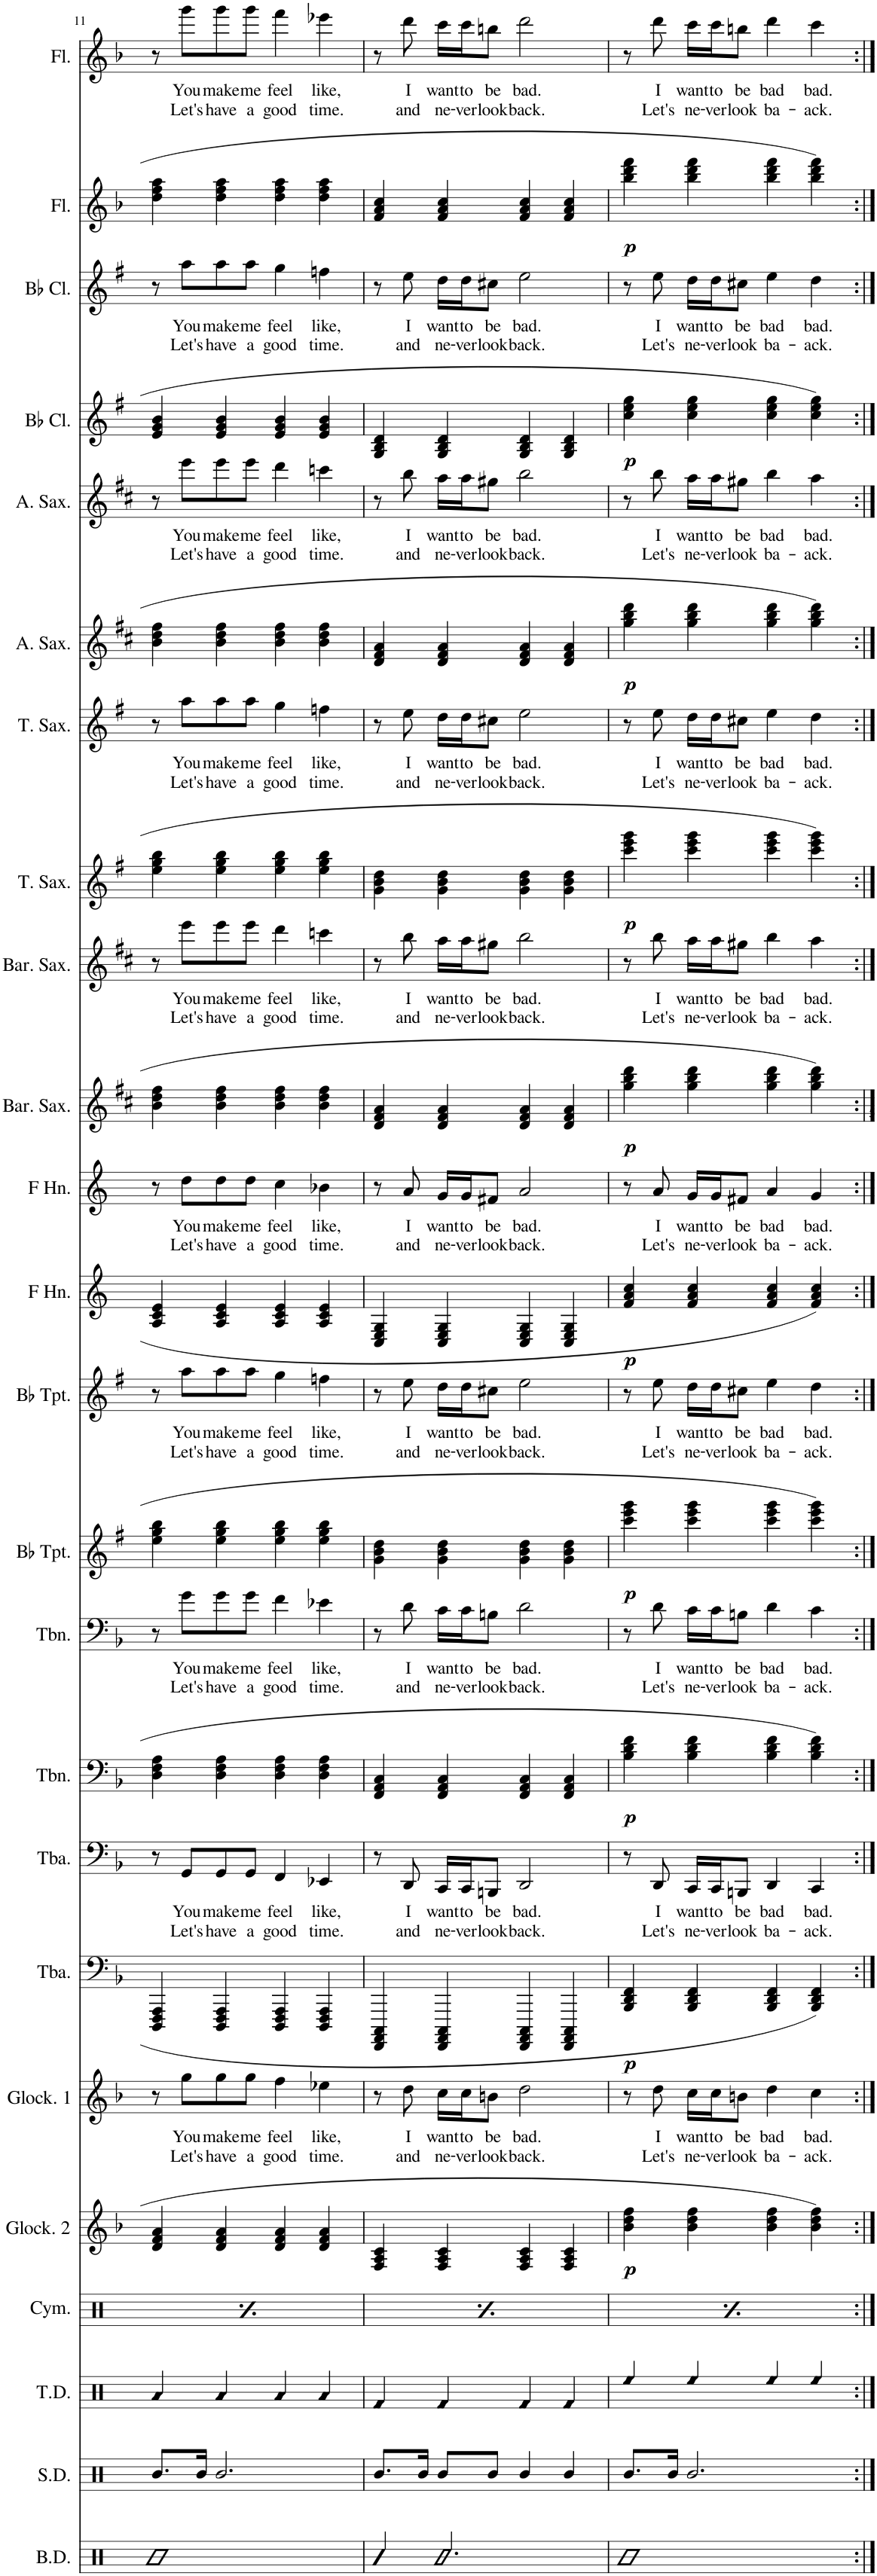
**kern	**kern	**kern	**kern	**kern	**dynam	**kern	**text	**text	**kern	**dynam	**kern	**text	**text	**kern	**dynam	**kern	**text	**text	**kern	**dynam	**kern	**text	**text	**kern	**dynam	**kern	**text	**text	**kern	**dynam	**kern	**text	**text	**kern	**dynam	**kern	**text	**text	**kern	**dynam	**kern	**text	**text	**kern	**dynam	**kern	**text	**text	**kern	**dynam	**kern	**text	**text
*part24	*part23	*part22	*part21	*part20	*part20	*part19	*part19	*part19	*part18	*part18	*part17	*part17	*part17	*part16	*part16	*part15	*part15	*part15	*part14	*part14	*part13	*part13	*part13	*part12	*part12	*part11	*part11	*part11	*part10	*part10	*part9	*part9	*part9	*part8	*part8	*part7	*part7	*part7	*part6	*part6	*part5	*part5	*part5	*part4	*part4	*part3	*part3	*part3	*part2	*part2	*part1	*part1	*part1
*staff24	*staff23	*staff22	*staff21	*staff20	*staff20	*staff19	*staff19	*staff19	*staff18	*staff18	*staff17	*staff17	*staff17	*staff16	*staff16	*staff15	*staff15	*staff15	*staff14	*staff14	*staff13	*staff13	*staff13	*staff12	*staff12	*staff11	*staff11	*staff11	*staff10	*staff10	*staff9	*staff9	*staff9	*staff8	*staff8	*staff7	*staff7	*staff7	*staff6	*staff6	*staff5	*staff5	*staff5	*staff4	*staff4	*staff3	*staff3	*staff3	*staff2	*staff2	*staff1	*staff1	*staff1
*I"Bass Drums	*I"Snare Drum	*I"Tenor Drums	*I"Cymbals	*I"Glockenspiel 2	*	*I"Glockenspiel 1	*	*	*I"Tuba	*	*I"Tuba	*	*	*I"Trombone	*	*I"Trombone	*	*	*I"Bb Trumpet	*	*I"Bb Trumpet	*	*	*I"Horn in F	*	*I"Horn in F	*	*	*I"Baritone Saxophone	*	*I"Baritone Saxophone	*	*	*I"Tenor Saxophone	*	*I"Tenor Saxophone	*	*	*I"Alto Saxophone	*	*I"Alto Saxophone	*	*	*I"Bb Clarinet	*	*I"Bb Clarinet	*	*	*I"Flute	*	*I"Flute	*	*
*I'B.D.	*I'S.D.	*I'T.D.	*I'Cym.	*I'Glock. 2	*	*I'Glock. 1	*	*	*I'Tba.	*	*I'Tba.	*	*	*I'Tbn.	*	*I'Tbn.	*	*	*I'Bb Tpt.	*	*I'Bb Tpt.	*	*	*	*	*	*	*	*I'Bar. Sax.	*	*I'Bar. Sax.	*	*	*I'T. Sax.	*	*I'T. Sax.	*	*	*I'A. Sax.	*	*I'A. Sax.	*	*	*I'Bb Cl.	*	*I'Bb Cl.	*	*	*I'Fl.	*	*I'Fl.	*	*
!!LO:PB:g=z
*clefX	*clefX	*clefX	*clefX	*clefG2	*	*clefG2	*	*	*clefF4	*	*clefF4	*	*	*clefF4	*	*clefF4	*	*	*clefG2	*	*clefG2	*	*	*clefG2	*	*clefG2	*	*	*clefG2	*	*clefG2	*	*	*clefG2	*	*clefG2	*	*	*clefG2	*	*clefG2	*	*	*clefG2	*	*clefG2	*	*	*clefG2	*	*clefG2	*	*
*	*	*	*	*Trd-14c-24	*	*Trd-14c-24	*	*	*	*	*	*	*	*	*	*	*	*	*Trd1c2	*	*Trd1c2	*	*	*Trd4c7	*	*Trd4c7	*	*	*Trd12c21	*	*Trd12c21	*	*	*Trd8c14	*	*Trd8c14	*	*	*Trd5c9	*	*Trd5c9	*	*	*Trd1c2	*	*Trd1c2	*	*	*	*	*	*	*
*k[]	*k[]	*k[]	*k[]	*k[b-]	*	*k[b-]	*	*	*k[b-]	*	*k[b-]	*	*	*k[b-]	*	*k[b-]	*	*	*k[f#]	*	*k[f#]	*	*	*k[]	*	*k[]	*	*	*k[f#c#]	*	*k[f#c#]	*	*	*k[f#]	*	*k[f#]	*	*	*k[f#c#]	*	*k[f#c#]	*	*	*k[f#]	*	*k[f#]	*	*	*k[b-]	*	*k[b-]	*	*
*M4/4	*M4/4	*M4/4	*M4/4	*M4/4	*	*M4/4	*	*	*M4/4	*	*M4/4	*	*	*M4/4	*	*M4/4	*	*	*M4/4	*	*M4/4	*	*	*M4/4	*	*M4/4	*	*	*M4/4	*	*M4/4	*	*	*M4/4	*	*M4/4	*	*	*M4/4	*	*M4/4	*	*	*M4/4	*	*M4/4	*	*	*M4/4	*	*M4/4	*	*
=11	=11	=11	=11	=11	=11	=11	=11	=11	=11	=11	=11	=11	=11	=11	=11	=11	=11	=11	=11	=11	=11	=11	=11	=11	=11	=11	=11	=11	=11	=11	=11	=11	=11	=11	=11	=11	=11	=11	=11	=11	=11	=11	=11	=11	=11	=11	=11	=11	=11	=11	=11	=11	=11
!	!	!LO:N:head=diamond	!	!	!	!	!	!	!	!	!	!	!	!	!	!	!	!	!	!	!	!	!	!	!	!	!	!	!	!	!	!	!	!	!	!	!	!	!	!	!	!	!	!	!	!	!	!	!	!	!	!	!
1R	8.R/L	4Ra/	4r	4d/ 4f/ 4a/	.	8r	.	.	4DDD/ 4FFF/ 4AAA/	.	8r	.	.	4D\ 4F\ 4A\	.	8r	.	.	4ee\ 4gg\ 4bb\	.	8r	.	.	4A/ 4c/ 4e/	.	8r	.	.	4b\ 4dd\ 4ff#\	.	8r	.	.	4ee\ 4gg\ 4bb\	.	8r	.	.	4b\ 4dd\ 4ff#\	.	8r	.	.	4e/ 4g/ 4b/	.	8r	.	.	4dd\ 4ff\ 4aa\	.	8r	.	.
!	!	!	!	!	!	!	!LO:LY:b	!LO:LY:b	!	!	!	!LO:LY:b	!LO:LY:b	!	!	!	!LO:LY:b	!LO:LY:b	!	!	!	!LO:LY:b	!LO:LY:b	!	!	!	!LO:LY:b	!LO:LY:b	!	!	!	!LO:LY:b	!LO:LY:b	!	!	!	!LO:LY:b	!LO:LY:b	!	!	!	!LO:LY:b	!LO:LY:b	!	!	!	!LO:LY:b	!LO:LY:b	!	!	!	!LO:LY:b	!LO:LY:b
.	.	.	.	.	.	8gg\L	You	Let's	.	.	8GG/L	You	Let's	.	.	8g\L	You	Let's	.	.	8aa\L	You	Let's	.	.	8dd\L	You	Let's	.	.	8eee\L	You	Let's	.	.	8aa\L	You	Let's	.	.	8eee\L	You	Let's	.	.	8aa\L	You	Let's	.	.	8ggg\L	You	Let's
.	16R/Jk	.	.	.	.	.	.	.	.	.	.	.	.	.	.	.	.	.	.	.	.	.	.	.	.	.	.	.	.	.	.	.	.	.	.	.	.	.	.	.	.	.	.	.	.	.	.	.	.	.	.	.	.
!	!	!LO:N:head=diamond	!	!	!	!	!LO:LY:b	!LO:LY:b	!	!	!	!LO:LY:b	!LO:LY:b	!	!	!	!LO:LY:b	!LO:LY:b	!	!	!	!LO:LY:b	!LO:LY:b	!	!	!	!LO:LY:b	!LO:LY:b	!	!	!	!LO:LY:b	!LO:LY:b	!	!	!	!LO:LY:b	!LO:LY:b	!	!	!	!LO:LY:b	!LO:LY:b	!	!	!	!LO:LY:b	!LO:LY:b	!	!	!	!LO:LY:b	!LO:LY:b
.	2.R/	4Ra/	4R/	4d/ 4f/ 4a/	.	8gg\	make	have	4DDD/ 4FFF/ 4AAA/	.	8GG/	make	have	4D\ 4F\ 4A\	.	8g\	make	have	4ee\ 4gg\ 4bb\	.	8aa\	make	have	4A/ 4c/ 4e/	.	8dd\	make	have	4b\ 4dd\ 4ff#\	.	8eee\	make	have	4ee\ 4gg\ 4bb\	.	8aa\	make	have	4b\ 4dd\ 4ff#\	.	8eee\	make	have	4e/ 4g/ 4b/	.	8aa\	make	have	4dd\ 4ff\ 4aa\	.	8ggg\	make	have
!	!	!	!	!	!	!	!LO:LY:b	!LO:LY:b	!	!	!	!LO:LY:b	!LO:LY:b	!	!	!	!LO:LY:b	!LO:LY:b	!	!	!	!LO:LY:b	!LO:LY:b	!	!	!	!LO:LY:b	!LO:LY:b	!	!	!	!LO:LY:b	!LO:LY:b	!	!	!	!LO:LY:b	!LO:LY:b	!	!	!	!LO:LY:b	!LO:LY:b	!	!	!	!LO:LY:b	!LO:LY:b	!	!	!	!LO:LY:b	!LO:LY:b
.	.	.	.	.	.	8gg\J	me	a	.	.	8GG/J	me	a	.	.	8g\J	me	a	.	.	8aa\J	me	a	.	.	8dd\J	me	a	.	.	8eee\J	me	a	.	.	8aa\J	me	a	.	.	8eee\J	me	a	.	.	8aa\J	me	a	.	.	8ggg\J	me	a
!	!	!LO:N:head=diamond	!	!	!	!	!LO:LY:b	!LO:LY:b	!	!	!	!LO:LY:b	!LO:LY:b	!	!	!	!LO:LY:b	!LO:LY:b	!	!	!	!LO:LY:b	!LO:LY:b	!	!	!	!LO:LY:b	!LO:LY:b	!	!	!	!LO:LY:b	!LO:LY:b	!	!	!	!LO:LY:b	!LO:LY:b	!	!	!	!LO:LY:b	!LO:LY:b	!	!	!	!LO:LY:b	!LO:LY:b	!	!	!	!LO:LY:b	!LO:LY:b
.	.	4Ra/	4r	4d/ 4f/ 4a/	.	4ff\	feel	good	4DDD/ 4FFF/ 4AAA/	.	4FF/	feel	good	4D\ 4F\ 4A\	.	4f\	feel	good	4ee\ 4gg\ 4bb\	.	4gg\	feel	good	4A/ 4c/ 4e/	.	4cc\	feel	good	4b\ 4dd\ 4ff#\	.	4ddd\	feel	good	4ee\ 4gg\ 4bb\	.	4gg\	feel	good	4b\ 4dd\ 4ff#\	.	4ddd\	feel	good	4e/ 4g/ 4b/	.	4gg\	feel	good	4dd\ 4ff\ 4aa\	.	4fff\	feel	good
!	!	!LO:N:head=diamond	!	!	!	!	!LO:LY:b	!LO:LY:b	!	!	!	!LO:LY:b	!LO:LY:b	!	!	!	!LO:LY:b	!LO:LY:b	!	!	!	!LO:LY:b	!LO:LY:b	!	!	!	!LO:LY:b	!LO:LY:b	!	!	!	!LO:LY:b	!LO:LY:b	!	!	!	!LO:LY:b	!LO:LY:b	!	!	!	!LO:LY:b	!LO:LY:b	!	!	!	!LO:LY:b	!LO:LY:b	!	!	!	!LO:LY:b	!LO:LY:b
.	.	4Ra/	4R/	4d/ 4f/ 4a/	.	4ee-X\	like,	time.	4DDD/ 4FFF/ 4AAA/	.	4EE-X/	like,	time.	4D\ 4F\ 4A\	.	4e-X\	like,	time.	4ee\ 4gg\ 4bb\	.	4ffn\	like,	time.	4A/ 4c/ 4e/	.	4b-X\	like,	time.	4b\ 4dd\ 4ff#\	.	4cccn\	like,	time.	4ee\ 4gg\ 4bb\	.	4ffn\	like,	time.	4b\ 4dd\ 4ff#\	.	4cccn\	like,	time.	4e/ 4g/ 4b/	.	4ffn\	like,	time.	4dd\ 4ff\ 4aa\	.	4eee-X\	like,	time.
=12	=12	=12	=12	=12	=12	=12	=12	=12	=12	=12	=12	=12	=12	=12	=12	=12	=12	=12	=12	=12	=12	=12	=12	=12	=12	=12	=12	=12	=12	=12	=12	=12	=12	=12	=12	=12	=12	=12	=12	=12	=12	=12	=12	=12	=12	=12	=12	=12	=12	=12	=12	=12	=12
!	!	!LO:N:head=diamond	!	!	!	!	!	!	!	!	!	!	!	!	!	!	!	!	!	!	!	!	!	!	!	!	!	!	!	!	!	!	!	!	!	!	!	!	!	!	!	!	!	!	!	!	!	!	!	!	!	!	!
4R/	8.R/L	4Rf/	4r	4F/ 4A/ 4c/	.	8r	.	.	4FFFF/ 4AAAA/ 4CCC/	.	8r	.	.	4FF/ 4AA/ 4C/	.	8r	.	.	4g\ 4b\ 4dd\	.	8r	.	.	4C/ 4E/ 4G/	.	8r	.	.	4d/ 4f#/ 4a/	.	8r	.	.	4g\ 4b\ 4dd\	.	8r	.	.	4d/ 4f#/ 4a/	.	8r	.	.	4G/ 4B/ 4d/	.	8r	.	.	4f/ 4a/ 4cc/	.	8r	.	.
!	!	!	!	!	!	!	!LO:LY:b	!LO:LY:b	!	!	!	!LO:LY:b	!LO:LY:b	!	!	!	!LO:LY:b	!LO:LY:b	!	!	!	!LO:LY:b	!LO:LY:b	!	!	!	!LO:LY:b	!LO:LY:b	!	!	!	!LO:LY:b	!LO:LY:b	!	!	!	!LO:LY:b	!LO:LY:b	!	!	!	!LO:LY:b	!LO:LY:b	!	!	!	!LO:LY:b	!LO:LY:b	!	!	!	!LO:LY:b	!LO:LY:b
.	.	.	.	.	.	8dd\	I	and	.	.	8DD/	I	and	.	.	8d\	I	and	.	.	8ee\	I	and	.	.	8a/	I	and	.	.	8bb\	I	and	.	.	8ee\	I	and	.	.	8bb\	I	and	.	.	8ee\	I	and	.	.	8ddd\	I	and
.	16R/Jk	.	.	.	.	.	.	.	.	.	.	.	.	.	.	.	.	.	.	.	.	.	.	.	.	.	.	.	.	.	.	.	.	.	.	.	.	.	.	.	.	.	.	.	.	.	.	.	.	.	.	.	.
!	!	!LO:N:head=diamond	!	!	!	!	!LO:LY:b	!LO:LY:b	!	!	!	!LO:LY:b	!LO:LY:b	!	!	!	!LO:LY:b	!LO:LY:b	!	!	!	!LO:LY:b	!LO:LY:b	!	!	!	!LO:LY:b	!LO:LY:b	!	!	!	!LO:LY:b	!LO:LY:b	!	!	!	!LO:LY:b	!LO:LY:b	!	!	!	!LO:LY:b	!LO:LY:b	!	!	!	!LO:LY:b	!LO:LY:b	!	!	!	!LO:LY:b	!LO:LY:b
2.R/	8R/L	4Rf/	4R/	4F/ 4A/ 4c/	.	16cc\LL	want	ne-	4FFFF/ 4AAAA/ 4CCC/	.	16CC/LL	want	ne-	4FF/ 4AA/ 4C/	.	16c\LL	want	ne-	4g\ 4b\ 4dd\	.	16dd\LL	want	ne-	4C/ 4E/ 4G/	.	16g/LL	want	ne-	4d/ 4f#/ 4a/	.	16aa\LL	want	ne-	4g\ 4b\ 4dd\	.	16dd\LL	want	ne-	4d/ 4f#/ 4a/	.	16aa\LL	want	ne-	4G/ 4B/ 4d/	.	16dd\LL	want	ne-	4f/ 4a/ 4cc/	.	16ccc\LL	want	ne-
!	!	!	!	!	!	!	!LO:LY:b	!LO:LY:b	!	!	!	!LO:LY:b	!LO:LY:b	!	!	!	!LO:LY:b	!LO:LY:b	!	!	!	!LO:LY:b	!LO:LY:b	!	!	!	!LO:LY:b	!LO:LY:b	!	!	!	!LO:LY:b	!LO:LY:b	!	!	!	!LO:LY:b	!LO:LY:b	!	!	!	!LO:LY:b	!LO:LY:b	!	!	!	!LO:LY:b	!LO:LY:b	!	!	!	!LO:LY:b	!LO:LY:b
.	.	.	.	.	.	16cc\J	to	-ver	.	.	16CC/J	to	-ver	.	.	16c\J	to	-ver	.	.	16dd\J	to	-ver	.	.	16g/J	to	-ver	.	.	16aa\J	to	-ver	.	.	16dd\J	to	-ver	.	.	16aa\J	to	-ver	.	.	16dd\J	to	-ver	.	.	16ccc\J	to	-ver
!	!	!	!	!	!	!	!LO:LY:b	!LO:LY:b	!	!	!	!LO:LY:b	!LO:LY:b	!	!	!	!LO:LY:b	!LO:LY:b	!	!	!	!LO:LY:b	!LO:LY:b	!	!	!	!LO:LY:b	!LO:LY:b	!	!	!	!LO:LY:b	!LO:LY:b	!	!	!	!LO:LY:b	!LO:LY:b	!	!	!	!LO:LY:b	!LO:LY:b	!	!	!	!LO:LY:b	!LO:LY:b	!	!	!	!LO:LY:b	!LO:LY:b
.	8R/J	.	.	.	.	8bn\J	be	look	.	.	8BBBn/J	be	look	.	.	8Bn\J	be	look	.	.	8cc#X\J	be	look	.	.	8f#X/J	be	look	.	.	8gg#X\J	be	look	.	.	8cc#X\J	be	look	.	.	8gg#X\J	be	look	.	.	8cc#X\J	be	look	.	.	8bbn\J	be	look
!	!	!LO:N:head=diamond	!	!	!	!	!LO:LY:b	!LO:LY:b	!	!	!	!LO:LY:b	!LO:LY:b	!	!	!	!LO:LY:b	!LO:LY:b	!	!	!	!LO:LY:b	!LO:LY:b	!	!	!	!LO:LY:b	!LO:LY:b	!	!	!	!LO:LY:b	!LO:LY:b	!	!	!	!LO:LY:b	!LO:LY:b	!	!	!	!LO:LY:b	!LO:LY:b	!	!	!	!LO:LY:b	!LO:LY:b	!	!	!	!LO:LY:b	!LO:LY:b
.	4R/	4Rf/	4r	4F/ 4A/ 4c/	.	2dd\	bad.	back.	4FFFF/ 4AAAA/ 4CCC/	.	2DD/	bad.	back.	4FF/ 4AA/ 4C/	.	2d\	bad.	back.	4g\ 4b\ 4dd\	.	2ee\	bad.	back.	4C/ 4E/ 4G/	.	2a/	bad.	back.	4d/ 4f#/ 4a/	.	2bb\	bad.	back.	4g\ 4b\ 4dd\	.	2ee\	bad.	back.	4d/ 4f#/ 4a/	.	2bb\	bad.	back.	4G/ 4B/ 4d/	.	2ee\	bad.	back.	4f/ 4a/ 4cc/	.	2ddd\	bad.	back.
!	!	!LO:N:head=diamond	!	!	!	!	!	!	!	!	!	!	!	!	!	!	!	!	!	!	!	!	!	!	!	!	!	!	!	!	!	!	!	!	!	!	!	!	!	!	!	!	!	!	!	!	!	!	!	!	!	!	!
.	4R/	4Rf/	4R/	4F/ 4A/ 4c/	.	.	.	.	4FFFF/ 4AAAA/ 4CCC/	.	.	.	.	4FF/ 4AA/ 4C/	.	.	.	.	4g\ 4b\ 4dd\	.	.	.	.	4C/ 4E/ 4G/	.	.	.	.	4d/ 4f#/ 4a/	.	.	.	.	4g\ 4b\ 4dd\	.	.	.	.	4d/ 4f#/ 4a/	.	.	.	.	4G/ 4B/ 4d/	.	.	.	.	4f/ 4a/ 4cc/	.	.	.	.
=13	=13	=13	=13	=13	=13	=13	=13	=13	=13	=13	=13	=13	=13	=13	=13	=13	=13	=13	=13	=13	=13	=13	=13	=13	=13	=13	=13	=13	=13	=13	=13	=13	=13	=13	=13	=13	=13	=13	=13	=13	=13	=13	=13	=13	=13	=13	=13	=13	=13	=13	=13	=13	=13
!	!	!LO:N:head=diamond	!	!	!LO:DY:b	!	!	!	!	!LO:DY:b	!	!	!	!	!LO:DY:b	!	!	!	!	!LO:DY:b	!	!	!	!	!LO:DY:b	!	!	!	!	!LO:DY:b	!	!	!	!	!LO:DY:b	!	!	!	!	!LO:DY:b	!	!	!	!	!LO:DY:b	!	!	!	!	!LO:DY:b	!	!	!
1R	8.R/L	4Ree/	4r	4b-\ 4dd\ 4ff\	p	8r	.	.	4BBB-/ 4DD/ 4FF/	p	8r	.	.	4B-\ 4d\ 4f\	p	8r	.	.	4ccc\ 4eee\ 4ggg\	p	8r	.	.	4f/ 4a/ 4cc/	p	8r	.	.	4gg\ 4bb\ 4ddd\	p	8r	.	.	4ccc\ 4eee\ 4ggg\	p	8r	.	.	4gg\ 4bb\ 4ddd\	p	8r	.	.	4cc\ 4ee\ 4gg\	p	8r	.	.	4bb-\ 4ddd\ 4fff\	p	8r	.	.
!	!	!	!	!	!	!	!LO:LY:b	!LO:LY:b	!	!	!	!LO:LY:b	!LO:LY:b	!	!	!	!LO:LY:b	!LO:LY:b	!	!	!	!LO:LY:b	!LO:LY:b	!	!	!	!LO:LY:b	!LO:LY:b	!	!	!	!LO:LY:b	!LO:LY:b	!	!	!	!LO:LY:b	!LO:LY:b	!	!	!	!LO:LY:b	!LO:LY:b	!	!	!	!LO:LY:b	!LO:LY:b	!	!	!	!LO:LY:b	!LO:LY:b
.	.	.	.	.	.	8dd\	I	Let's	.	.	8DD/	I	Let's	.	.	8d\	I	Let's	.	.	8ee\	I	Let's	.	.	8a/	I	Let's	.	.	8bb\	I	Let's	.	.	8ee\	I	Let's	.	.	8bb\	I	Let's	.	.	8ee\	I	Let's	.	.	8ddd\	I	Let's
.	16R/Jk	.	.	.	.	.	.	.	.	.	.	.	.	.	.	.	.	.	.	.	.	.	.	.	.	.	.	.	.	.	.	.	.	.	.	.	.	.	.	.	.	.	.	.	.	.	.	.	.	.	.	.	.
!	!	!LO:N:head=diamond	!	!	!	!	!LO:LY:b	!LO:LY:b	!	!	!	!LO:LY:b	!LO:LY:b	!	!	!	!LO:LY:b	!LO:LY:b	!	!	!	!LO:LY:b	!LO:LY:b	!	!	!	!LO:LY:b	!LO:LY:b	!	!	!	!LO:LY:b	!LO:LY:b	!	!	!	!LO:LY:b	!LO:LY:b	!	!	!	!LO:LY:b	!LO:LY:b	!	!	!	!LO:LY:b	!LO:LY:b	!	!	!	!LO:LY:b	!LO:LY:b
.	2.R/	4Ree/	4R/	4b-\ 4dd\ 4ff\	.	16cc\LL	want	ne-	4BBB-/ 4DD/ 4FF/	.	16CC/LL	want	ne-	4B-\ 4d\ 4f\	.	16c\LL	want	ne-	4ccc\ 4eee\ 4ggg\	.	16dd\LL	want	ne-	4f/ 4a/ 4cc/	.	16g/LL	want	ne-	4gg\ 4bb\ 4ddd\	.	16aa\LL	want	ne-	4ccc\ 4eee\ 4ggg\	.	16dd\LL	want	ne-	4gg\ 4bb\ 4ddd\	.	16aa\LL	want	ne-	4cc\ 4ee\ 4gg\	.	16dd\LL	want	ne-	4bb-\ 4ddd\ 4fff\	.	16ccc\LL	want	ne-
!	!	!	!	!	!	!	!LO:LY:b	!LO:LY:b	!	!	!	!LO:LY:b	!LO:LY:b	!	!	!	!LO:LY:b	!LO:LY:b	!	!	!	!LO:LY:b	!LO:LY:b	!	!	!	!LO:LY:b	!LO:LY:b	!	!	!	!LO:LY:b	!LO:LY:b	!	!	!	!LO:LY:b	!LO:LY:b	!	!	!	!LO:LY:b	!LO:LY:b	!	!	!	!LO:LY:b	!LO:LY:b	!	!	!	!LO:LY:b	!LO:LY:b
.	.	.	.	.	.	16cc\J	to	-ver	.	.	16CC/J	to	-ver	.	.	16c\J	to	-ver	.	.	16dd\J	to	-ver	.	.	16g/J	to	-ver	.	.	16aa\J	to	-ver	.	.	16dd\J	to	-ver	.	.	16aa\J	to	-ver	.	.	16dd\J	to	-ver	.	.	16ccc\J	to	-ver
!	!	!	!	!	!	!	!LO:LY:b	!LO:LY:b	!	!	!	!LO:LY:b	!LO:LY:b	!	!	!	!LO:LY:b	!LO:LY:b	!	!	!	!LO:LY:b	!LO:LY:b	!	!	!	!LO:LY:b	!LO:LY:b	!	!	!	!LO:LY:b	!LO:LY:b	!	!	!	!LO:LY:b	!LO:LY:b	!	!	!	!LO:LY:b	!LO:LY:b	!	!	!	!LO:LY:b	!LO:LY:b	!	!	!	!LO:LY:b	!LO:LY:b
.	.	.	.	.	.	8bn\J	be	look	.	.	8BBBn/J	be	look	.	.	8Bn\J	be	look	.	.	8cc#X\J	be	look	.	.	8f#X/J	be	look	.	.	8gg#X\J	be	look	.	.	8cc#X\J	be	look	.	.	8gg#X\J	be	look	.	.	8cc#X\J	be	look	.	.	8bbn\J	be	look
!	!	!LO:N:head=diamond	!	!	!	!	!LO:LY:b	!LO:LY:b	!	!	!	!LO:LY:b	!LO:LY:b	!	!	!	!LO:LY:b	!LO:LY:b	!	!	!	!LO:LY:b	!LO:LY:b	!	!	!	!LO:LY:b	!LO:LY:b	!	!	!	!LO:LY:b	!LO:LY:b	!	!	!	!LO:LY:b	!LO:LY:b	!	!	!	!LO:LY:b	!LO:LY:b	!	!	!	!LO:LY:b	!LO:LY:b	!	!	!	!LO:LY:b	!LO:LY:b
.	.	4Ree/	4r	4b-\ 4dd\ 4ff\	.	4dd\	bad	ba-	4BBB-/ 4DD/ 4FF/	.	4DD/	bad	ba-	4B-\ 4d\ 4f\	.	4d\	bad	ba-	4ccc\ 4eee\ 4ggg\	.	4ee\	bad	ba-	4f/ 4a/ 4cc/	.	4a/	bad	ba-	4gg\ 4bb\ 4ddd\	.	4bb\	bad	ba-	4ccc\ 4eee\ 4ggg\	.	4ee\	bad	ba-	4gg\ 4bb\ 4ddd\	.	4bb\	bad	ba-	4cc\ 4ee\ 4gg\	.	4ee\	bad	ba-	4bb-\ 4ddd\ 4fff\	.	4ddd\	bad	ba-
!	!	!LO:N:head=diamond	!	!	!	!	!LO:LY:b	!LO:LY:b	!	!	!	!LO:LY:b	!LO:LY:b	!	!	!	!LO:LY:b	!LO:LY:b	!	!	!	!LO:LY:b	!LO:LY:b	!	!	!	!LO:LY:b	!LO:LY:b	!	!	!	!LO:LY:b	!LO:LY:b	!	!	!	!LO:LY:b	!LO:LY:b	!	!	!	!LO:LY:b	!LO:LY:b	!	!	!	!LO:LY:b	!LO:LY:b	!	!	!	!LO:LY:b	!LO:LY:b
.	.	4Ree/	4R/	4b-\ 4dd\ 4ff\	.	4cc\	bad.	-ack.	4BBB-/ 4DD/ 4FF/	.	4CC/	bad.	-ack.	4B-\ 4d\ 4f\	.	4c\	bad.	-ack.	4ccc\ 4eee\ 4ggg\	.	4dd\	bad.	-ack.	4f/ 4a/ 4cc/	.	4g/	bad.	-ack.	4gg\ 4bb\ 4ddd\	.	4aa\	bad.	-ack.	4ccc\ 4eee\ 4ggg\	.	4dd\	bad.	-ack.	4gg\ 4bb\ 4ddd\	.	4aa\	bad.	-ack.	4cc\ 4ee\ 4gg\	.	4dd\	bad.	-ack.	4bb-\ 4ddd\ 4fff\	.	4ccc\	bad.	-ack.
=:|!	=:|!	=:|!	=:|!	=:|!	=:|!	=:|!	=:|!	=:|!	=:|!	=:|!	=:|!	=:|!	=:|!	=:|!	=:|!	=:|!	=:|!	=:|!	=:|!	=:|!	=:|!	=:|!	=:|!	=:|!	=:|!	=:|!	=:|!	=:|!	=:|!	=:|!	=:|!	=:|!	=:|!	=:|!	=:|!	=:|!	=:|!	=:|!	=:|!	=:|!	=:|!	=:|!	=:|!	=:|!	=:|!	=:|!	=:|!	=:|!	=:|!	=:|!	=:|!	=:|!	=:|!
*-	*-	*-	*-	*-	*-	*-	*-	*-	*-	*-	*-	*-	*-	*-	*-	*-	*-	*-	*-	*-	*-	*-	*-	*-	*-	*-	*-	*-	*-	*-	*-	*-	*-	*-	*-	*-	*-	*-	*-	*-	*-	*-	*-	*-	*-	*-	*-	*-	*-	*-	*-	*-	*-
